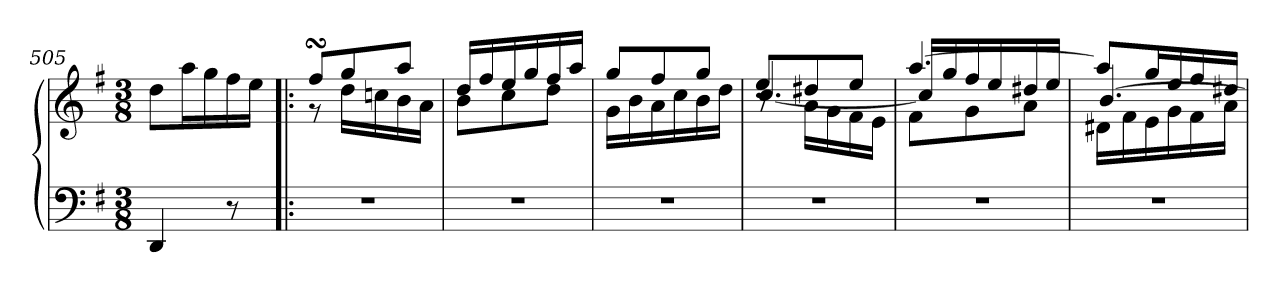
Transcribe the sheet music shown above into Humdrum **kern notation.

**kern	**kern
*part1	*part1
*staff2	*staff1
!!LO:LB:g=z
*clefF4	*clefG2
*k[f#]	*k[f#]
*G:	*G:
*M3/8	*M3/8
=505	=505
4DD/	8dd\L
.	16aa\L
.	16gg\
8r	16ff#\
.	16ee\JJ
=506!|:	=506!|:
*	*^
4.r	8ff#sSsS/L	8r
.	8gg/	16dd\LL
.	.	16ccn\
.	8aa/J	16b\
.	.	16a\JJ
=507	=507	=507
4.r	16dd/LL	8b\L
.	16ff#/	.
.	16ee/	8cc\
.	16gg/	.
.	16ff#/	8dd\J
.	16aa/JJ	.
=508	=508	=508
4.r	8gg/L	16g\LL
.	.	16b\
.	8ff#/	16a\
.	.	16cc\
.	8gg/J	16b\
.	.	16dd\JJ
=509	=509	=509
*	*	*^
4.r	8ee/L	[4.cc/	8r
.	8dd#X/	.	16a\LL
.	.	.	16g\
.	8ee/J	.	16f#\
.	.	.	16e\JJ
=510	=510	=510	=510
4.r	[4.aa/	8f#\L	16cc/LL]
.	.	.	16gg/
.	.	8g\	16ff#/
.	.	.	16ee/
.	.	8a\J	16dd#X/
.	.	.	16ee/JJ
!!LO:LB:g=z	!!	!!
=511	=511	=511	=511
4.r	8aa/L]	16d#X\LL	[4.b/
.	.	16f#\	.
.	16gg/L	16e\	.
.	16ee/	16g\	.
.	16ff#/	16f#\	.
.	16dd#X/JJ	16a\JJ	.
*	*v	*v	*v
=	=
*-	*-
